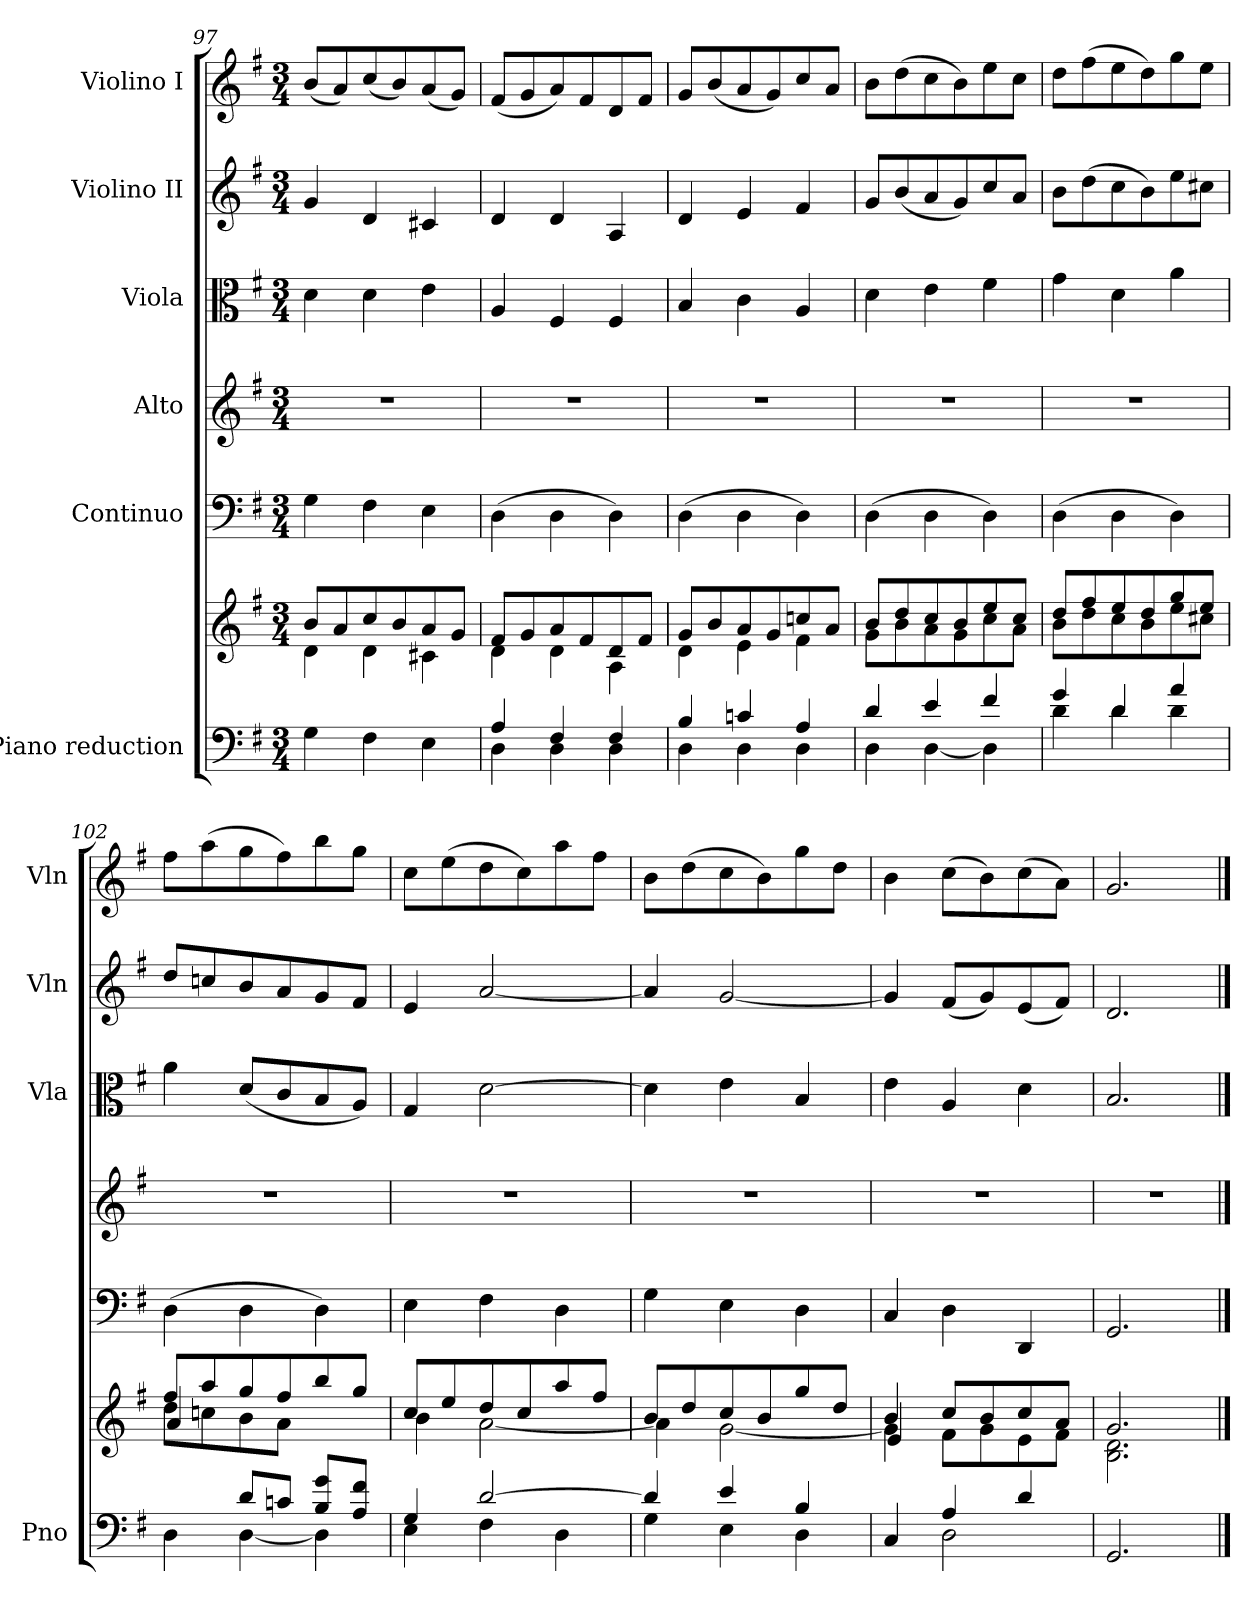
**kern	**kern	**kern	**kern	**kern	**kern	**kern
*part6	*part6	*part5	*part4	*part3	*part2	*part1
*staff7	*staff6	*staff5	*staff4	*staff3	*staff2	*staff1
*I"Piano reduction	*	*I"Continuo	*I"Alto	*I"Viola	*I"Violino II	*I"Violino I
*I'Pno	*	*	*	*I'Vla	*I'Vln	*I'Vln
*clefF4	*clefG2	*clefF4	*clefG2	*clefC3	*clefG2	*clefG2
*k[f#]	*k[f#]	*k[f#]	*k[f#]	*k[f#]	*k[f#]	*k[f#]
*M3/4	*M3/4	*M3/4	*M3/4	*M3/4	*M3/4	*M3/4
=97	=97	=97	=97	=97	=97	=97
*	*^	*	*	*	*	*
4G\	8b/L	4d\	4G\	2.r	4d\	4g/	(8b/L
.	8a/	.	.	.	.	.	8a/)
4F#\	8cc/	4d\	4F#\	.	4d\	4d/	(8cc/
.	8b/	.	.	.	.	.	8b/)
4E\	8a/	4c#X\	4E\	.	4e\	4c#X/	(8a/
.	8g/J	.	.	.	.	.	8g/J)
=98	=98	=98	=98	=98	=98	=98	=98
*^	*	*	*	*	*	*	*
4A/	4D\	8f#/L	4d\	(4D\	2.r	4A/	4d/	(8f#/L
.	.	8g/	.	.	.	.	.	8g/
4F#/	4D\	8a/	4d\	4D\	.	4F#/	4d/	8a/)
.	.	8f#/	.	.	.	.	.	8f#/
4F#/	4D\	8d/	4A\	4D\)	.	4F#/	4A/	8d/
.	.	8f#/J	.	.	.	.	.	8f#/J
=99	=99	=99	=99	=99	=99	=99	=99	=99
4B/	4D\	8g/L	4d\	(4D\	2.r	4B/	4d/	8g/L
.	.	8b/	.	.	.	.	.	(8b/
4cn/	4D\	8a/	4e\	4D\	.	4c\	4e/	8a/
.	.	8g/	.	.	.	.	.	8g/)
4A/	4D\	8ccn/	4f#\	4D\)	.	4A/	4f#/	8cc/
.	.	8a/J	.	.	.	.	.	8a/J
=100	=100	=100	=100	=100	=100	=100	=100	=100
4d/	4D\	8b/L	8g\L	(4D\	2.r	4d\	8g/L	8b\L
.	.	8dd/	8b\	.	.	.	(8b/	(8dd\
4e/	[4D\	8cc/	8a\	4D\	.	4e\	8a/	8cc\
.	.	8b/	8g\	.	.	.	8g/)	8b\)
4f#/	4D\]	8ee/	8cc\	4D\)	.	4f#\	8cc/	8ee\
.	.	8cc/J	8a\J	.	.	.	8a/J	8cc\J
=101	=101	=101	=101	=101	=101	=101	=101	=101
4g/	4d\	8dd/L	8b\L	(4D\	2.r	4g\	8b\L	8dd\L
.	.	8ff#/	8dd\	.	.	.	(8dd\	(8ff#\
4d/	4d\	8ee/	8cc\	4D\	.	4d\	8cc\	8ee\
.	.	8dd/	8b\	.	.	.	8b\)	8dd\)
4a/	4d\	8gg/	8ee\	4D\)	.	4a\	8ee\	8gg\
.	.	8ee/J	8cc#X\J	.	.	.	8cc#X\J	8ee\J
!!LO:LB:g=z
=102	=102	=102	=102	=102	=102	=102	=102	=102
*	*	*	*^	*	*	*	*	*
4ryy	4D\	8ff#/L	8dd\L	4a/	(4D\	2.r	4a\	8dd/L	8ff#\L
.	.	8aa/	8ccn\	.	.	.	.	8ccn/	(8aa\
8d/L	[4D\	8gg/	8b\	2ryy	4D\	.	(8d/L	8b/	8gg\
8cn/J	.	8ff#/	8a\J	.	.	.	8c/	8a/	8ff#\)
8B/ 8g/L	4D\]	8bb/	4ryy	.	4D\)	.	8B/	8g/	8bb\
8A/ 8f#/J	.	8gg/J	.	.	.	.	8A/J)	8f#/J	8gg\J
*	*	*	*v	*v	*	*	*	*	*
=103	=103	=103	=103	=103	=103	=103	=103	=103
4G/	4E\	8cc/L	4b\	4E\	2.r	4G/	4e/	8cc\L
.	.	8ee/	.	.	.	.	.	(8ee\
[2d/	4F#\	8dd/	[2a\	4F#\	.	[2d\	[2a/	8dd\
.	.	8cc/	.	.	.	.	.	8cc\)
.	4D\	8aa/	.	4D\	.	.	.	8aa\
.	.	8ff#/J	.	.	.	.	.	8ff#\J
=104	=104	=104	=104	=104	=104	=104	=104	=104
4d/]	4G\	8b/L	4a\]	4G\	2.r	4d\]	4a/]	8b\L
.	.	8dd/	.	.	.	.	.	(8dd\
4e/	4E\	8cc/	[2g\	4E\	.	4e\	[2g/	8cc\
.	.	8b/	.	.	.	.	.	8b\)
4B/	4D\	8gg/	.	4D\	.	4B/	.	8gg\
.	.	8dd/J	.	.	.	.	.	8dd\J
=105	=105	=105	=105	=105	=105	=105	=105	=105
*	*	*	*^	*	*	*	*	*
4ryy	4C/	4b/	4g\]	4e/	4C/	2.r	4e\	4g/]	4b\
4A/	2D\	8cc/L	8f#\L	2ryy	4D\	.	4A/	(8f#/L	(8cc\L
.	.	8b/	8g\	.	.	.	.	8g/)	8b\)
4d/	.	8cc/	8e\	.	4DD/	.	4d\	(8e/	(8cc\
.	.	8a/J	8f#\J	.	.	.	.	8f#/J)	8a\J)
*v	*v	*	*	*	*	*	*	*	*
*	*	*v	*v	*	*	*	*	*
=106	=106	=106	=106	=106	=106	=106	=106
2.GG/	2.g/	2.B\ 2.d\	2.GG/	2.r	2.B/	2.d/	2.g/
*	*v	*v	*	*	*	*	*
==	==	==	==	==	==	==
*-	*-	*-	*-	*-	*-	*-
